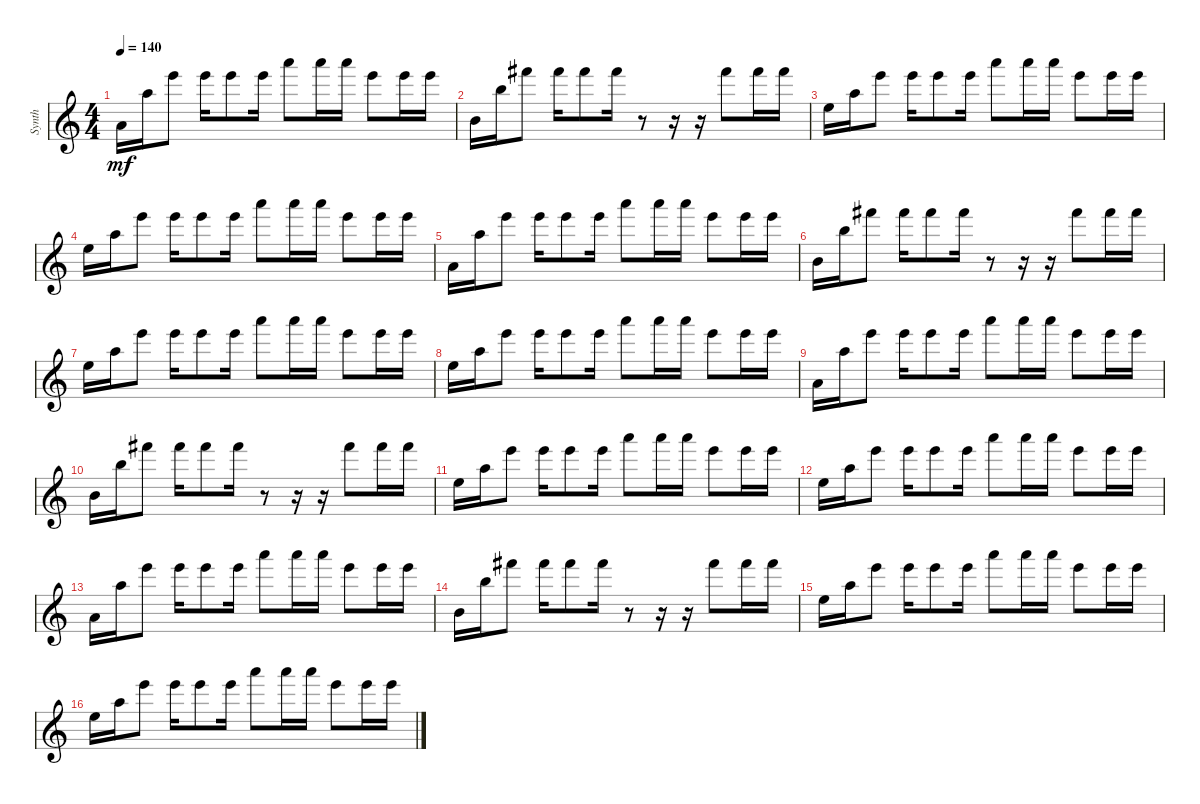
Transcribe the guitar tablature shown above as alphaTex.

\track ("Synth" "Synth") {instrument acousticgrandpiano}
\staff {score}
\tuning (E4 B3 G3 D3 A2 E2 B1) {hide}
\ts (4 4)
\tempo 140
\clef g2
\ks c
5.1.16{dy mf} 17.1.16 24.1.8 24.1.16 24.1.8 24.1.16 29.1.8 29.1.16 29.1.16 24.1.8 24.1.16 24.1.16 |
7.1.16 19.1.16 26.1.8 26.1.16 26.1.8 26.1.16 r.8 r.16 r.16 26.1.8 26.1.16 26.1.16 |
12.1.16 17.1.16 24.1.8 24.1.16 24.1.8 24.1.16 29.1.8 29.1.16 29.1.16 24.1.8 24.1.16 24.1.16 |
12.1.16 17.1.16 24.1.8 24.1.16 24.1.8 24.1.16 29.1.8 29.1.16 29.1.16 24.1.8 24.1.16 24.1.16 |
5.1.16 17.1.16 24.1.8 24.1.16 24.1.8 24.1.16 29.1.8 29.1.16 29.1.16 24.1.8 24.1.16 24.1.16 |
7.1.16 19.1.16 26.1.8 26.1.16 26.1.8 26.1.16 r.8 r.16 r.16 26.1.8 26.1.16 26.1.16 |
12.1.16 17.1.16 24.1.8 24.1.16 24.1.8 24.1.16 29.1.8 29.1.16 29.1.16 24.1.8 24.1.16 24.1.16 |
12.1.16 17.1.16 24.1.8 24.1.16 24.1.8 24.1.16 29.1.8 29.1.16 29.1.16 24.1.8 24.1.16 24.1.16 |
5.1.16 17.1.16 24.1.8 24.1.16 24.1.8 24.1.16 29.1.8 29.1.16 29.1.16 24.1.8 24.1.16 24.1.16 |
7.1.16 19.1.16 26.1.8 26.1.16 26.1.8 26.1.16 r.8 r.16 r.16 26.1.8 26.1.16 26.1.16 |
12.1.16 17.1.16 24.1.8 24.1.16 24.1.8 24.1.16 29.1.8 29.1.16 29.1.16 24.1.8 24.1.16 24.1.16 |
12.1.16 17.1.16 24.1.8 24.1.16 24.1.8 24.1.16 29.1.8 29.1.16 29.1.16 24.1.8 24.1.16 24.1.16 |
5.1.16 17.1.16 24.1.8 24.1.16 24.1.8 24.1.16 29.1.8 29.1.16 29.1.16 24.1.8 24.1.16 24.1.16 |
7.1.16 19.1.16 26.1.8 26.1.16 26.1.8 26.1.16 r.8 r.16 r.16 26.1.8 26.1.16 26.1.16 |
12.1.16 17.1.16 24.1.8 24.1.16 24.1.8 24.1.16 29.1.8 29.1.16 29.1.16 24.1.8 24.1.16 24.1.16 |
12.1.16 17.1.16 24.1.8 24.1.16 24.1.8 24.1.16 29.1.8 29.1.16 29.1.16 24.1.8 24.1.16 24.1.16
